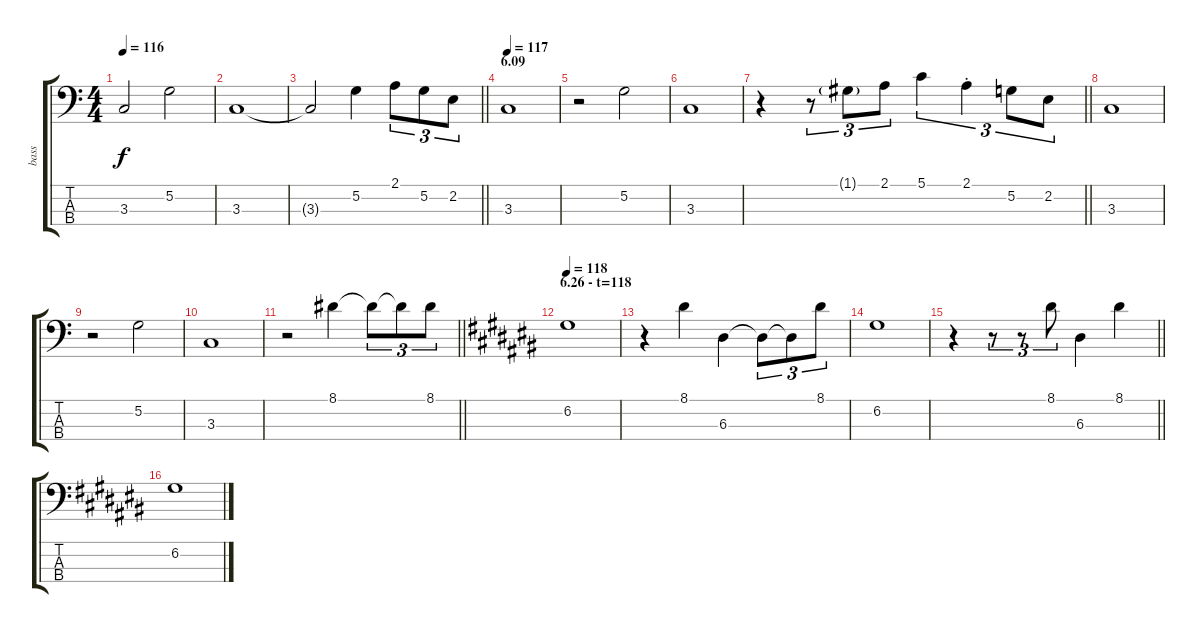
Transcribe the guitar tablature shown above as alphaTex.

\track ("bass" "bass") {instrument acousticbass}
\staff {score tabs}
\tuning (G2 D2 A1 E1) {hide}
\ts (4 4)
\tempo 116
\clef f4
\ks c
3.3{t}.2{dy f} 5.2.2 |
3.3.1 |
\barLineRight lightlight
3.3{t}.2 5.2.4 2.1.8{tu (3 2)} 5.2.8{tu (3 2)} 2.2.8{tu (3 2)} |
\section ("" "6.09")
\tempo 117
3.3.1 |
r.2 5.2.2 |
3.3.1 |
\barLineRight lightlight
r.4 r.8{tu (3 2)} 1.1{g}.8{tu (3 2)} 2.1.8{tu (3 2)} 5.1.4{tu (3 2)} 2.1{st}.4{tu (3 2)} 5.2.8{tu (3 2)} 2.2.8{tu (3 2)} |
3.3.1 |
r.2 5.2.2 |
3.3.1 |
\barLineRight lightlight
r.2 8.1.4 8.1{t}.8{tu (3 2)} 8.1{t}.8{tu (3 2)} 8.1.8{tu (3 2)} |
\section ("" "6.26 - t=118")
\tempo 118
\ks c#
6.2.1 |
r.4 8.1.4 6.3.4 6.3{t}.8{tu (3 2)} 6.3{t}.8{tu (3 2)} 8.1.8{tu (3 2)} |
6.2.1 |
\barLineRight lightlight
r.4 r.8{tu (3 2)} r.8{tu (3 2)} 8.1.8{tu (3 2)} 6.3.4 8.1.4 |
6.2.1
